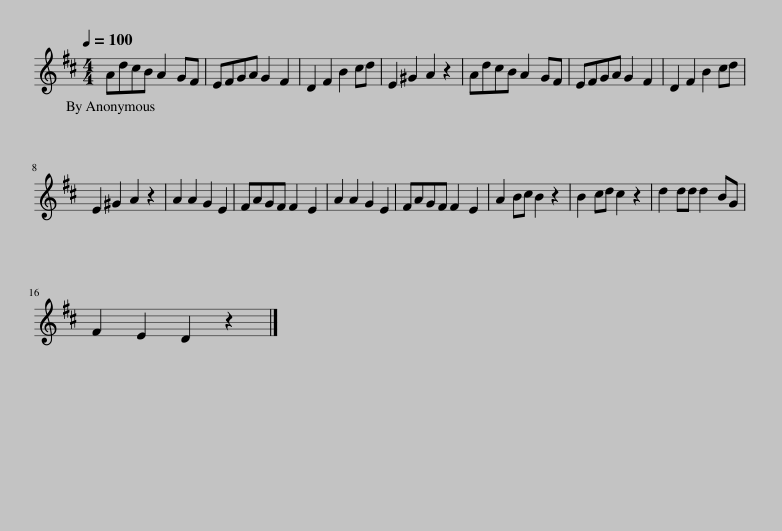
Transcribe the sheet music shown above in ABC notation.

X:1
L:1/8
Q:1/4=100
M:4/4
I:linebreak $
K:D
V:1 treble
V:1
 AdcB A2 GF | EFGA G2 F2 | D2 F2 B2 cd | E2 ^G2 A2 z2 | AdcB A2 GF | %5
 EFGA G2 F2 | D2 F2 B2 cd |$ E2 ^G2 A2 z2 | A2 A2 G2 E2 | FAGF F2 E2 | %10
 A2 A2 G2 E2 | FAGF F2 E2 | A2 Bc B2 z2 | B2 cd c2 z2 | d2 dd d2 BG |$ %15
 F2 E2 D2 z2 |] %16
